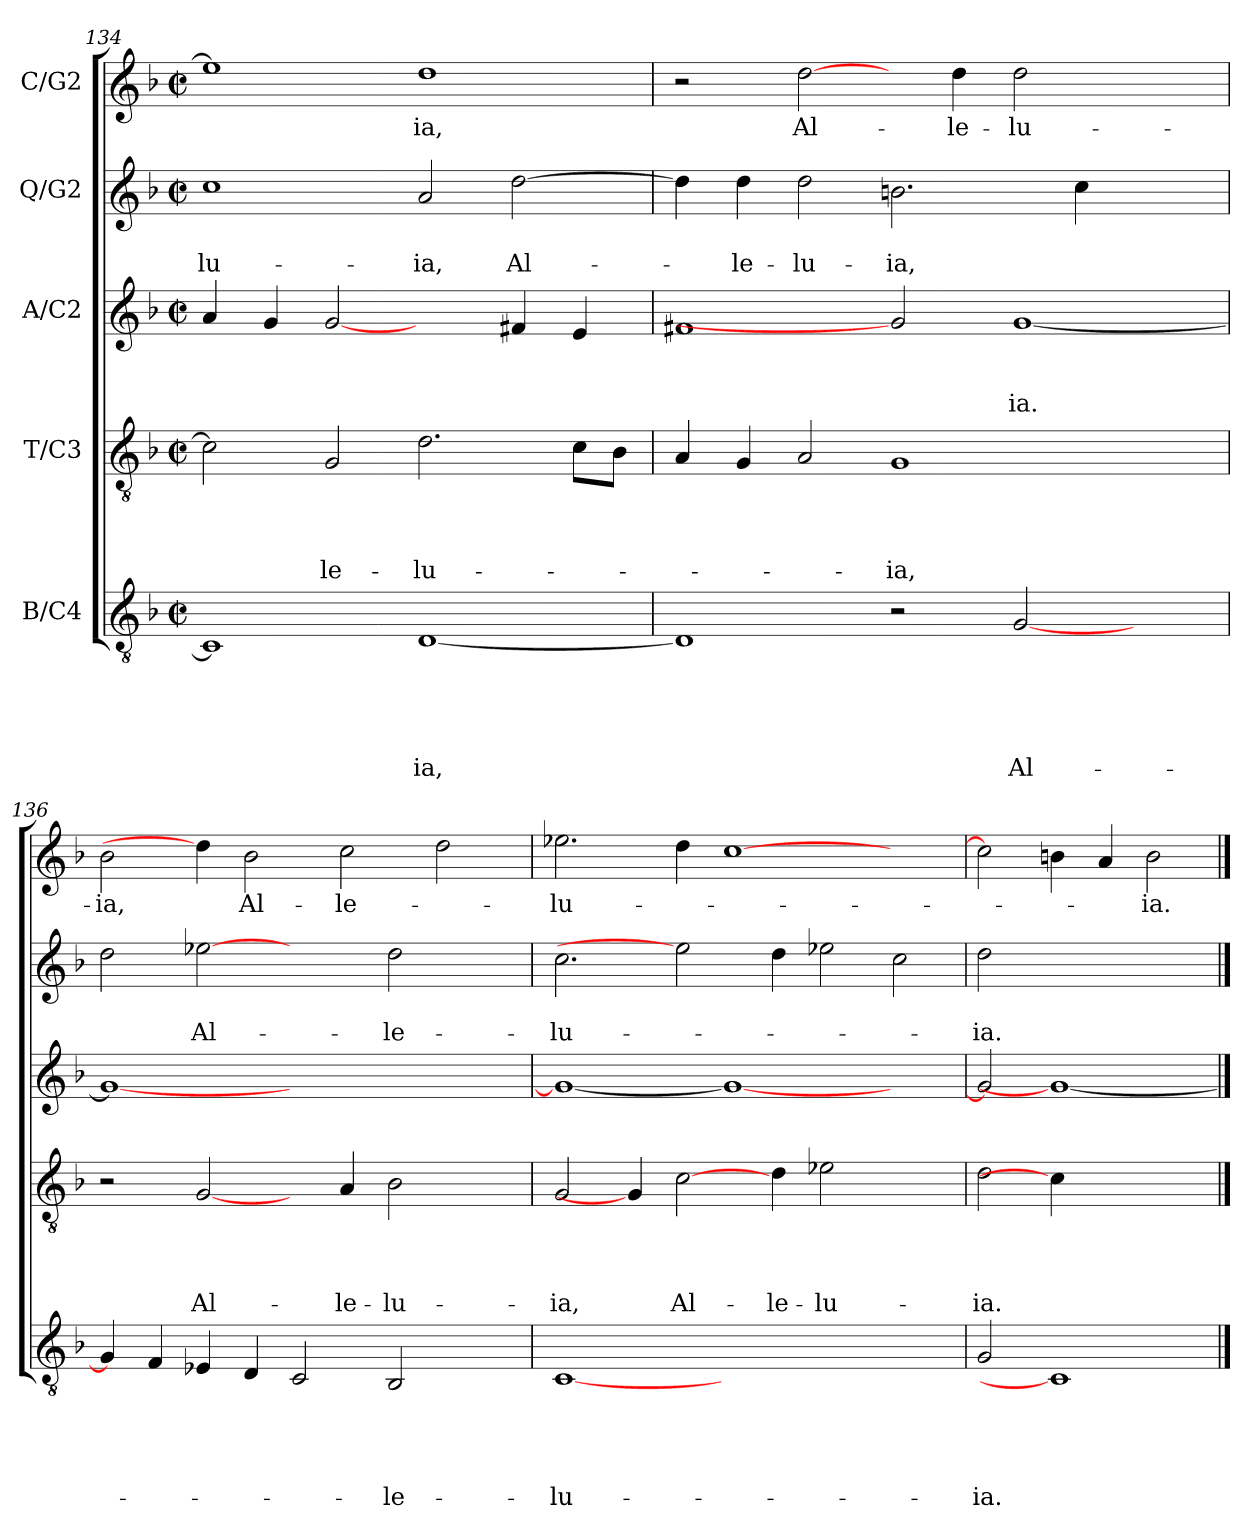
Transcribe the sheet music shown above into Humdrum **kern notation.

**kern	**text	**text	**text	**text	**text	**kern	**text	**text	**text	**text	**kern	**text	**text	**text	**kern	**text	**text	**kern	**text
*part5	*part5	*part5	*part5	*part5	*part5	*part4	*part4	*part4	*part4	*part4	*part3	*part3	*part3	*part3	*part2	*part2	*part2	*part1	*part1
*staff5	*staff5	*staff5	*staff5	*staff5	*staff5	*staff4	*staff4	*staff4	*staff4	*staff4	*staff3	*staff3	*staff3	*staff3	*staff2	*staff2	*staff2	*staff1	*staff1
*I"B/C4	*	*	*	*	*	*I"T/C3	*	*	*	*	*I"A/C2	*	*	*	*I"Q/G2	*	*	*I"C/G2	*
*clefGv2	*	*	*	*	*	*clefGv2	*	*	*	*	*clefG2	*	*	*	*clefG2	*	*	*clefG2	*
*k[b-]	*	*	*	*	*	*k[b-]	*	*	*	*	*k[b-]	*	*	*	*k[b-]	*	*	*k[b-]	*
*F:	*	*	*	*	*	*F:	*	*	*	*	*F:	*	*	*	*F:	*	*	*F:	*
*M2/2	*	*	*	*	*	*M2/2	*	*	*	*	*M2/2	*	*	*	*M2/2	*	*	*M2/2	*
*met(c|)	*	*	*	*	*	*met(c|)	*	*	*	*	*met(c|)	*	*	*	*met(c|)	*	*	*met(c|)	*
=134	=134	=134	=134	=134	=134	=134	=134	=134	=134	=134	=134	=134	=134	=134	=134	=134	=134	=134	=134
!	!	!	!	!	!	!	!	!	!	!	!	!	!	!	!	!	!LO:LY:b	!	!
1C]	.	.	.	.	.	2c\]	.	.	.	.	4a/	.	.	.	1cc	.	-lu-	1ee-]	.
.	.	.	.	.	.	.	.	.	.	.	4g/	.	.	.	.	.	.	.	.
!	!	!	!	!	!	!	!	!	!	!LO:LY:b	!	!	!	!	!	!	!	!	!
.	.	.	.	.	.	2G/	.	.	.	-le-	[2g	.	.	.	.	.	.	.	.
!	!	!	!	!	!LO:LY:b	!	!	!	!	!LO:LY:b	!	!	!	!	!	!	!LO:LY:b	!	!LO:LY:b
[1D	.	.	.	.	-ia,	2.d\	.	.	.	-lu-	2ryy	.	.	.	2a/	.	-ia,	1dd	-ia,
!	!	!	!	!	!	!	!	!	!	!	!	!	!	!	!	!	!LO:LY:b	!	!
.	.	.	.	.	.	.	.	.	.	.	4f#X/	.	.	.	[2dd\	.	Al-	.	.
.	.	.	.	.	.	8c\L	.	.	.	.	4e/	.	.	.	.	.	.	.	.
.	.	.	.	.	.	8B-\J	.	.	.	.	.	.	.	.	.	.	.	.	.
=135	=135	=135	=135	=135	=135	=135	=135	=135	=135	=135	=135	=135	=135	=135	=135	=135	=135	=135	=135
1D]	.	.	.	.	.	4A/	.	.	.	.	1f#X	.	.	.	4dd\]	.	.	2r	.
!	!	!	!	!	!	!	!	!	!	!	!	!	!	!	!	!	!LO:LY:b	!	!
.	.	.	.	.	.	4G/	.	.	.	.	.	.	.	.	4dd\	.	-le-	.	.
!	!	!	!	!	!	!	!	!	!	!	!	!	!	!	!	!	!LO:LY:b	!	!LO:LY:b
.	.	.	.	.	.	2A/	.	.	.	.	.	.	.	.	2dd\	.	-lu-	[2dd\	Al-
!	!	!	!	!	!	!	!	!	!	!LO:LY:b	!	!	!	!	!	!	!LO:LY:b	!	!
2r	.	.	.	.	.	1G	.	.	.	-ia,	2g]	.	.	.	2.bn\	.	-ia,	4ryy	.
!	!	!	!	!	!	!	!	!	!	!	!	!	!	!	!	!	!	!	!LO:LY:b
.	.	.	.	.	.	.	.	.	.	.	.	.	.	.	.	.	.	4dd\	-le-
!	!	!	!	!	!LO:LY:b	!	!	!	!	!	!	!	!	!LO:LY:b	!	!	!	!	!LO:LY:b
[2G/	.	.	.	.	Al-	.	.	.	.	.	[1g	.	.	-ia.	.	.	.	2dd\	-lu-
.	.	.	.	.	.	.	.	.	.	.	.	.	.	.	4cc\	.	.	.	.
2ryy	.	.	.	.	.	2ryy	.	.	.	.	.	.	.	.	2ryy	.	.	2ryy	.
!!LO:LB:g=z
=136	=136	=136	=136	=136	=136	=136	=136	=136	=136	=136	=136	=136	=136	=136	=136	=136	=136	=136	=136
!	!	!	!	!	!	!	!	!	!	!	!	!	!	!	!	!	!	!	!LO:LY:b
4G/]	.	.	.	.	.	2r	.	.	.	.	1g_	.	.	.	2dd\	.	.	2b-\	-ia,
4F/	.	.	.	.	.	.	.	.	.	.	.	.	.	.	.	.	.	.	.
!	!	!	!	!	!	!	!	!	!	!LO:LY:b	!	!	!	!	!	!	!LO:LY:b	!	!
4E-X/	.	.	.	.	.	[2G/	.	.	.	Al-	.	.	.	.	[2ee-X	.	Al-	4dd\]	.
!	!	!	!	!	!	!	!	!	!	!	!	!	!	!	!	!	!	!	!LO:LY:b
4D/	.	.	.	.	.	.	.	.	.	.	.	.	.	.	.	.	.	2b-\	Al-
2C/	.	.	.	.	.	4ryy	.	.	.	.	1ryy	.	.	.	2ryy	.	.	.	.
!	!	!	!	!	!	!	!	!	!	!LO:LY:b	!	!	!	!	!	!	!	!	!LO:LY:b
.	.	.	.	.	.	4A/	.	.	.	-le-	.	.	.	.	.	.	.	2cc\	-le-
!	!	!	!	!	!LO:LY:b	!	!	!	!	!LO:LY:b	!	!	!	!	!	!	!LO:LY:b	!	!
2BB-/	.	.	.	.	-le-	2B-\	.	.	.	-lu-	.	.	.	.	2dd\	.	-le-	.	.
.	.	.	.	.	.	.	.	.	.	.	.	.	.	.	.	.	.	2dd\	.
4ryy	.	.	.	.	.	4ryy	.	.	.	.	4ryy	.	.	.	4ryy	.	.	.	.
=137	=137	=137	=137	=137	=137	=137	=137	=137	=137	=137	=137	=137	=137	=137	=137	=137	=137	=137	=137
!	!	!	!	!	!LO:LY:b	!	!	!	!	!LO:LY:b	!	!	!	!	!	!	!LO:LY:b	!	!LO:LY:b
[1C	.	.	.	.	-lu-	2G/	.	.	.	-ia,	1g_	.	.	.	2.cc\	.	-lu-	2.ee-X\	-lu-
.	.	.	.	.	.	4G/]	.	.	.	.	.	.	.	.	.	.	.	.	.
!	!	!	!	!	!	!	!	!	!	!LO:LY:b	!	!	!	!	!	!	!	!	!
.	.	.	.	.	.	[2c\	.	.	.	Al-	.	.	.	.	2ee-]	.	.	4dd\	.
1.ryy	.	.	.	.	.	.	.	.	.	.	1g_	.	.	.	.	.	.	[1cc	.
!	!	!	!	!	!	!	!	!	!	!LO:LY:b	!	!	!	!	!	!	!	!	!
.	.	.	.	.	.	4d\	.	.	.	-le-	.	.	.	.	4dd\	.	.	.	.
!	!	!	!	!	!	!	!	!	!	!LO:LY:b	!	!	!	!	!	!	!	!	!
.	.	.	.	.	.	2e-X\	.	.	.	-lu-	.	.	.	.	2ee-X\	.	.	.	.
.	.	.	.	.	.	2ryy	.	.	.	.	2ryy	.	.	.	2cc\	.	.	2ryy	.
=138	=138	=138	=138	=138	=138	=138	=138	=138	=138	=138	=138	=138	=138	=138	=138	=138	=138	=138	=138
!	!	!	!	!	!LO:LY:b	!	!	!	!	!LO:LY:b	!	!	!	!	!	!	!LO:LY:b	!	!
2G/	.	.	.	.	-ia.	2d\	.	.	.	-ia.	2g/]	.	.	.	2dd\	.	-ia.	2cc\]	.
1C]	.	.	.	.	.	4c\]	.	.	.	.	1g_	.	.	.	1ryy	.	.	4bn\	.
.	.	.	.	.	.	2.ryy	.	.	.	.	.	.	.	.	.	.	.	4a/	.
!	!	!	!	!	!	!	!	!	!	!	!	!	!	!	!	!	!	!	!LO:LY:b
.	.	.	.	.	.	.	.	.	.	.	.	.	.	.	.	.	.	2b\	-ia.
==	==	==	==	==	==	==	==	==	==	==	==	==	==	==	==	==	==	==	==
*-	*-	*-	*-	*-	*-	*-	*-	*-	*-	*-	*-	*-	*-	*-	*-	*-	*-	*-	*-
